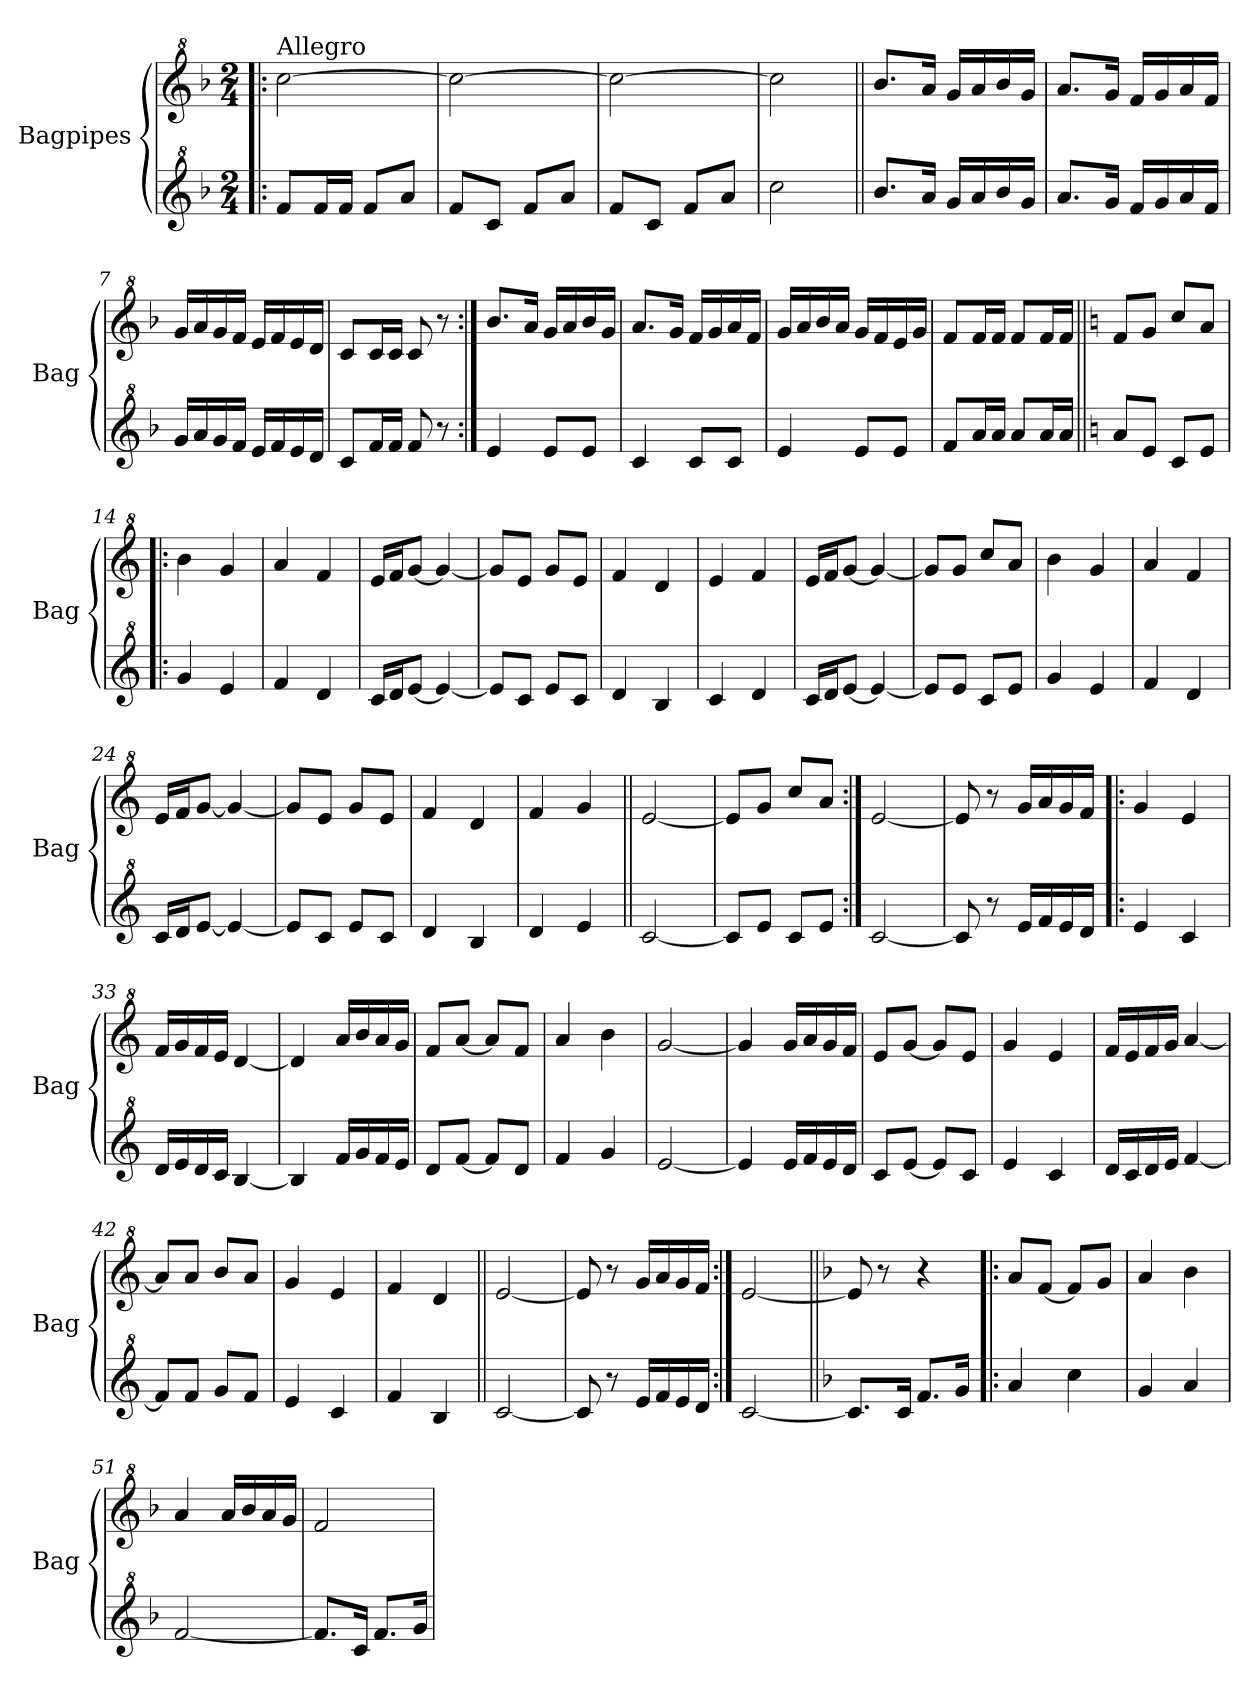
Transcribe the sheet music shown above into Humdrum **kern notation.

**kern	**kern
*part2	*part1
*staff2	*staff1
*I"Bagpipes	*I"Bagpipes
*I'Bag	*I'Bag
*clefG^2	*clefG^2
*k[b-]	*k[b-]
*F:	*F:
*M2/4	*M2/4
=1!|:	=1!|:
!	!LO:TX:a:t=Allegro
8ff/L	[2ccc\
16ff/L	.
16ff/JJ	.
8ff/L	.
8aa/J	.
=2	=2
8ff/L	2ccc\_
8cc/J	.
8ff/L	.
8aa/J	.
=3	=3
8ff/L	2ccc\_
8cc/J	.
8ff/L	.
8aa/J	.
=4	=4
2ccc\	2ccc\]
=5||	=5||
8.bb-/L	8.bb-/L
16aa/Jk	16aa/Jk
16gg/LL	16gg/LL
16aa/	16aa/
16bb-/	16bb-/
16gg/JJ	16gg/JJ
=6	=6
8.aa/L	8.aa/L
16gg/Jk	16gg/Jk
16ff/LL	16ff/LL
16gg/	16gg/
16aa/	16aa/
16ff/JJ	16ff/JJ
=7	=7
16gg/LL	16gg/LL
16aa/	16aa/
16gg/	16gg/
16ff/JJ	16ff/JJ
16ee/LL	16ee/LL
16ff/	16ff/
16ee/	16ee/
16dd/JJ	16dd/JJ
=8	=8
8cc/L	8cc/L
16ff/L	16cc/L
16ff/JJ	16cc/JJ
8ff/	8cc/
8r	8r
!!LO:LB:g=z
=9:|!	=9:|!
4ee/	8.bb-/L
.	16aa/Jk
8ee/L	16gg/LL
.	16aa/
8ee/J	16bb-/
.	16gg/JJ
=10	=10
4cc/	8.aa/L
.	16gg/Jk
8cc/L	16ff/LL
.	16gg/
8cc/J	16aa/
.	16ff/JJ
=11	=11
4ee/	16gg/LL
.	16aa/
.	16bb-/
.	16aa/JJ
8ee/L	16gg/LL
.	16ff/
8ee/J	16ee/
.	16gg/JJ
=12	=12
8ff/L	8ff/L
16aa/L	16ff/L
16aa/JJ	16ff/JJ
8aa/L	8ff/L
16aa/L	16ff/L
16aa/JJ	16ff/JJ
=13||	=13||
*k[]	*k[]
*C:	*C:
8aa/L	8ff/L
8ee/J	8gg/J
8cc/L	8ccc/L
8ee/J	8aa/J
=14!|:	=14!|:
4gg/	4bb\
4ee/	4gg/
=15	=15
4ff/	4aa/
4dd/	4ff/
=16	=16
16cc/LL	16ee/LL
16dd/J	16ff/J
[8ee/J	[8gg/J
4ee/_	4gg/_
!!LO:LB:g=z
=17	=17
8ee/L]	8gg/L]
8cc/J	8ee/J
8ee/L	8gg/L
8cc/J	8ee/J
=18	=18
4dd/	4ff/
4b/	4dd/
=19	=19
4cc/	4ee/
4dd/	4ff/
=20	=20
16cc/LL	16ee/LL
16dd/J	16ff/J
[8ee/J	[8gg/J
4ee/_	4gg/_
=21	=21
8ee/L]	8gg/L]
8ee/J	8gg/J
8cc/L	8ccc/L
8ee/J	8aa/J
=22	=22
4gg/	4bb\
4ee/	4gg/
=23	=23
4ff/	4aa/
4dd/	4ff/
=24	=24
16cc/LL	16ee/LL
16dd/J	16ff/J
[8ee/J	[8gg/J
4ee/_	4gg/_
=25	=25
8ee/L]	8gg/L]
8cc/J	8ee/J
8ee/L	8gg/L
8cc/J	8ee/J
=26	=26
4dd/	4ff/
4b/	4dd/
=27	=27
4dd/	4ff/
4ee/	4gg/
=28||	=28||
[2cc/	[2ee/
=29	=29
8cc/L]	8ee/L]
8ee/J	8gg/J
8cc/L	8ccc/L
8ee/J	8aa/J
=30:|!	=30:|!
[2cc/	[2ee/
!!LO:LB:g=z
=31	=31
8cc/]	8ee/]
8r	8r
16ee/LL	16gg/LL
16ff/	16aa/
16ee/	16gg/
16dd/JJ	16ff/JJ
=32!|:	=32!|:
4ee/	4gg/
4cc/	4ee/
=33	=33
16dd/LL	16ff/LL
16ee/	16gg/
16dd/	16ff/
16cc/JJ	16ee/JJ
[4b/	[4dd/
=34	=34
4b/]	4dd/]
16ff/LL	16aa/LL
16gg/	16bb/
16ff/	16aa/
16ee/JJ	16gg/JJ
=35	=35
8dd/L	8ff/L
[8ff/J	[8aa/J
8ff/L]	8aa/L]
8dd/J	8ff/J
=36	=36
4ff/	4aa/
4gg/	4bb\
=37	=37
[2ee/	[2gg/
=38	=38
4ee/]	4gg/]
16ee/LL	16gg/LL
16ff/	16aa/
16ee/	16gg/
16dd/JJ	16ff/JJ
=39	=39
8cc/L	8ee/L
[8ee/J	[8gg/J
8ee/L]	8gg/L]
8cc/J	8ee/J
=40	=40
4ee/	4gg/
4cc/	4ee/
=41	=41
16dd/LL	16ff/LL
16cc/	16ee/
16dd/	16ff/
16ee/JJ	16gg/JJ
[4ff/	[4aa/
!!LO:LB:g=z
=42	=42
8ff/L]	8aa/L]
8ff/J	8aa/J
8gg/L	8bb/L
8ff/J	8aa/J
=43	=43
4ee/	4gg/
4cc/	4ee/
=44	=44
4ff/	4ff/
4b/	4dd/
=45||	=45||
[2cc/	[2ee/
=46	=46
8cc/]	8ee/]
8r	8r
16ee/LL	16gg/LL
16ff/	16aa/
16ee/	16gg/
16dd/JJ	16ff/JJ
=47:|!	=47:|!
[2cc/	[2ee/
=48||	=48||
*k[b-]	*k[b-]
*F:	*F:
8.cc/L]	8ee/]
.	8r
16cc/Jk	.
8.ff/L	4r
16gg/Jk	.
=49!|:	=49!|:
4aa/	8aa/L
.	[8ff/J
4ccc\	8ff/L]
.	8gg/J
=50	=50
4gg/	4aa/
4aa/	4bb-\
=51	=51
[2ff/	4aa/
.	16aa/LL
.	16bb-/
.	16aa/
.	16gg/JJ
=52	=52
8.ff/L]	2ff/
16cc/Jk	.
8.ff/L	.
16gg/Jk	.
=	=
*-	*-
